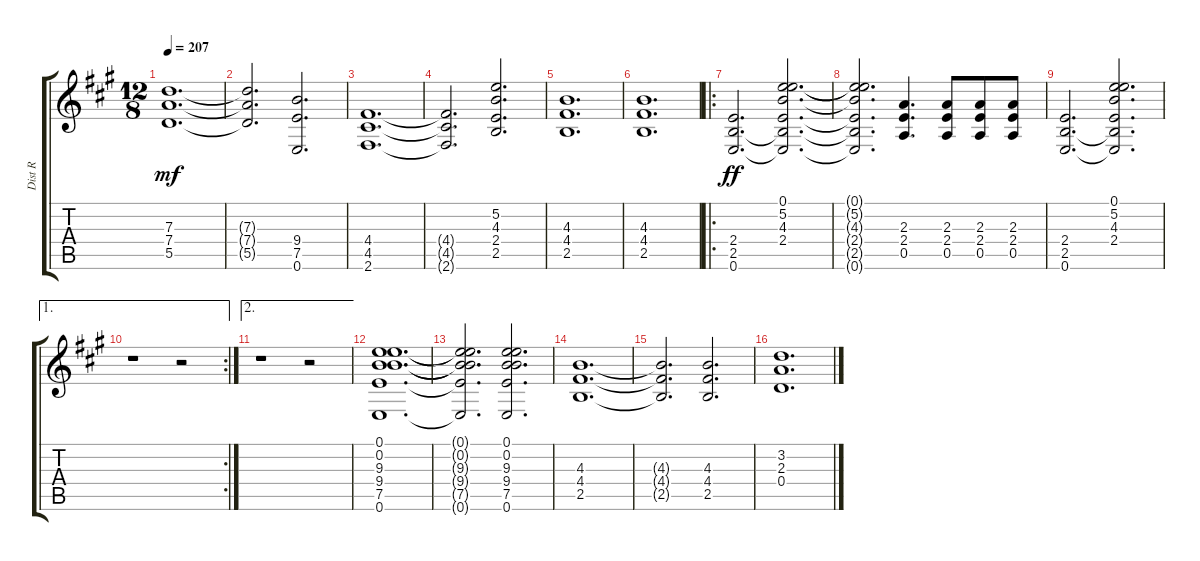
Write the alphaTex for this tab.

\track ("Dist R" "Dist R") {mute instrument distortionguitar}
\staff {score tabs}
\tuning (E4 B3 G3 D3 A2 E2) {hide}
\ts (12 8)
\tempo 207
\clef g2
\ks a
(7.3 7.4 5.5).1{d dy mf} |
(7.3{t} 7.4{t} 5.5{t}).2{d} (9.4 7.5 0.6).2{d} |
(4.4 4.5 2.6).1{d} |
(4.4{t} 4.5{t} 2.6{t}).2{d} (5.2 4.3 2.4 2.5).2{d} |
(4.3 4.4 2.5).1{d} |
(4.3 4.4 2.5).1{d} |
\ro
(2.4 2.5 0.6).2{d dy ff} (0.1 5.2 4.3 2.4 2.5{t} 0.6{t}).2{d} |
(0.1{t} 5.2{t} 4.3{t} 2.4{t} 2.5{t} 0.6{t}).2{d} (2.3 2.4 0.5).4{d} (2.3 2.4 0.5).8 (2.3 2.4 0.5).8 (2.3 2.4 0.5).8 |
(2.4 2.5 0.6).2{d} (0.1 5.2 4.3 2.4 2.5{t} 0.6{t}).2{d} |
\ae 1
\rc 2
r.1 r.2 |
\ae 2
r.1 r.2 |
(0.1 0.2 9.3 9.4 7.5 0.6).1{d} |
(0.1{t} 0.2{t} 9.3{t} 9.4{t} 7.5{t} 0.6{t}).2{d} (0.1 0.2 9.3 9.4 7.5 0.6).2{d} |
(4.3 4.4 2.5).1{d} |
(4.3{t} 4.4{t} 2.5{t}).2{d} (4.3 4.4 2.5).2{d} |
(3.2 2.3 0.4).1{d}
